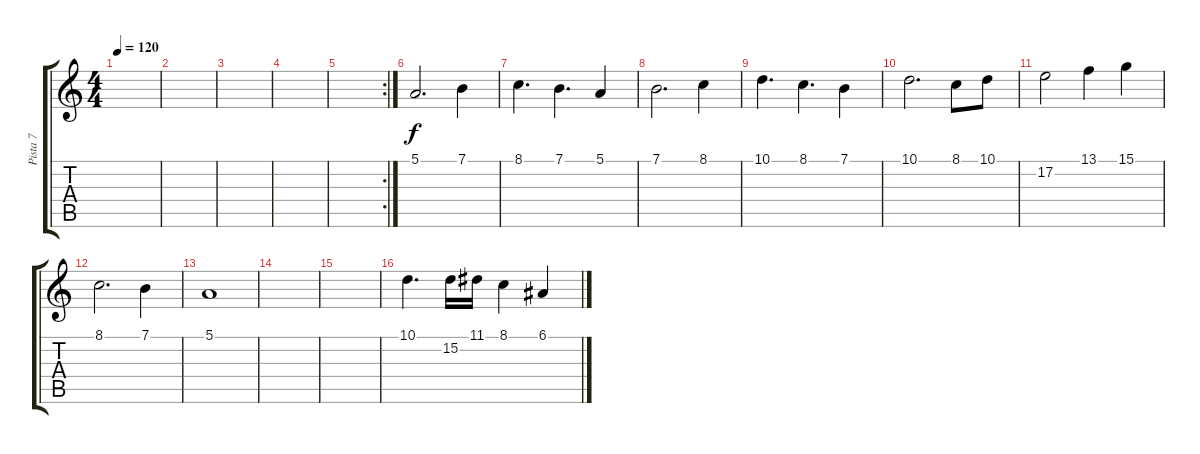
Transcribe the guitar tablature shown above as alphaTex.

\track ("Pista 7" "Pista 7") {instrument flute}
\staff {score tabs}
\tuning (E4 B3 G3 D3 A2 E2) {hide}
\ts (4 4)
\tempo 120
\clef g2
\ks c
|
|
|
|
\rc 2
|
5.1.2{d dy f} 7.1.4 |
8.1.4{d} 7.1.4{d} 5.1.4 |
7.1.2{d} 8.1.4 |
10.1.4{d} 8.1.4{d} 7.1.4 |
10.1.2{d} 8.1.8 10.1.8 |
17.2.2 13.1.4 15.1.4 |
8.1.2{d} 7.1.4 |
5.1.1 |
|
|
10.1.4{d} 15.2.16 11.1.16 8.1.4 6.1.4
